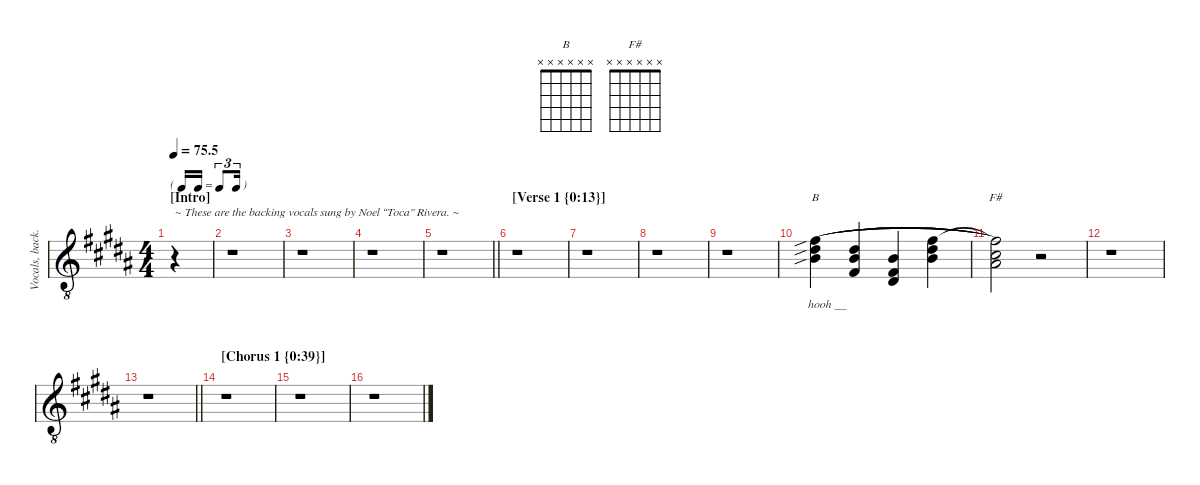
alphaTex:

\defaultSystemsLayout 4
\hideDynamics
\bracketExtendMode groupsimilarinstruments
\track ("Vocals, backing" "Vocals, back.") {defaultSystemsLayout 4 instrument voiceoohs}
\staff {score}
\tuning (E4 B3 G3 D3 A2 E2)
\chord ("B" x x x x x x)
\chord ("F#" x x x x x x)
\ts (4 4)
\beaming (8 2 2 2 2)
\tf triplet16th
\section ("" "[Intro]")
\ac
\tempo
75.5
\accidentals auto
\clef g2
\ottava 8vb
\simile none
\scale
0.154519
\ks b
r.4{txt "~ These are the backing vocals sung by Noel “Toca” Rivera. ~" dy mf instrument voiceoohs beam Down} |
\scale
0.181859 r.1{beam Down} |
\scale
0.181859 r.1{beam Down} |
\scale
0.181859 r.1{beam Down} |
\scale
0.181859
\barLineRight lightlight
r.1{beam Down} |
\section ("" "[Verse 1 {0:13}]")
\scale
0.16639 r.1{beam Down} |
\scale
0.16639 r.1{beam Down} |
\scale
0.16639 r.1{beam Down} |
\scale
0.16639 r.1{beam Down} |
\scale
0.203899 (2.1{sib acc #} 0.2{sib acc forcenatural} 8.3{sib acc #}).4{ch "B" lyrics (0 "        hooh __") lyrics (1 "") lyrics (2 "") lyrics (3 "") lyrics (4 "") legatoorigin beam Down} (-1.1{acc #} 4.4{acc #} 0.2{acc forcenatural}).4{legatoorigin beam Up} (-5.1{acc forcenatural} 1.4{acc #} 9.5{acc #}).4{legatoorigin beam Up} (2.1{acc #} 9.4{acc forcenatural} 4.2{acc #}).4{legatoorigin beam Down} |
\scale
0.154542 (2.2{acc #} 3.3{acc #} 2.1{t acc #}).2{ch "F#" beam Down} r.2{beam Down} |
\scale
0.138791 r.1{beam Down} |
\scale
0.138791
\barLineRight lightlight
r.1{beam Down} |
\section ("" "[Chorus 1 {0:39}]")
\scale
0.310513 r.1{beam Down} |
\scale
0.310513 r.1{beam Down} |
\scale
0.310513 r.1{beam Down}
